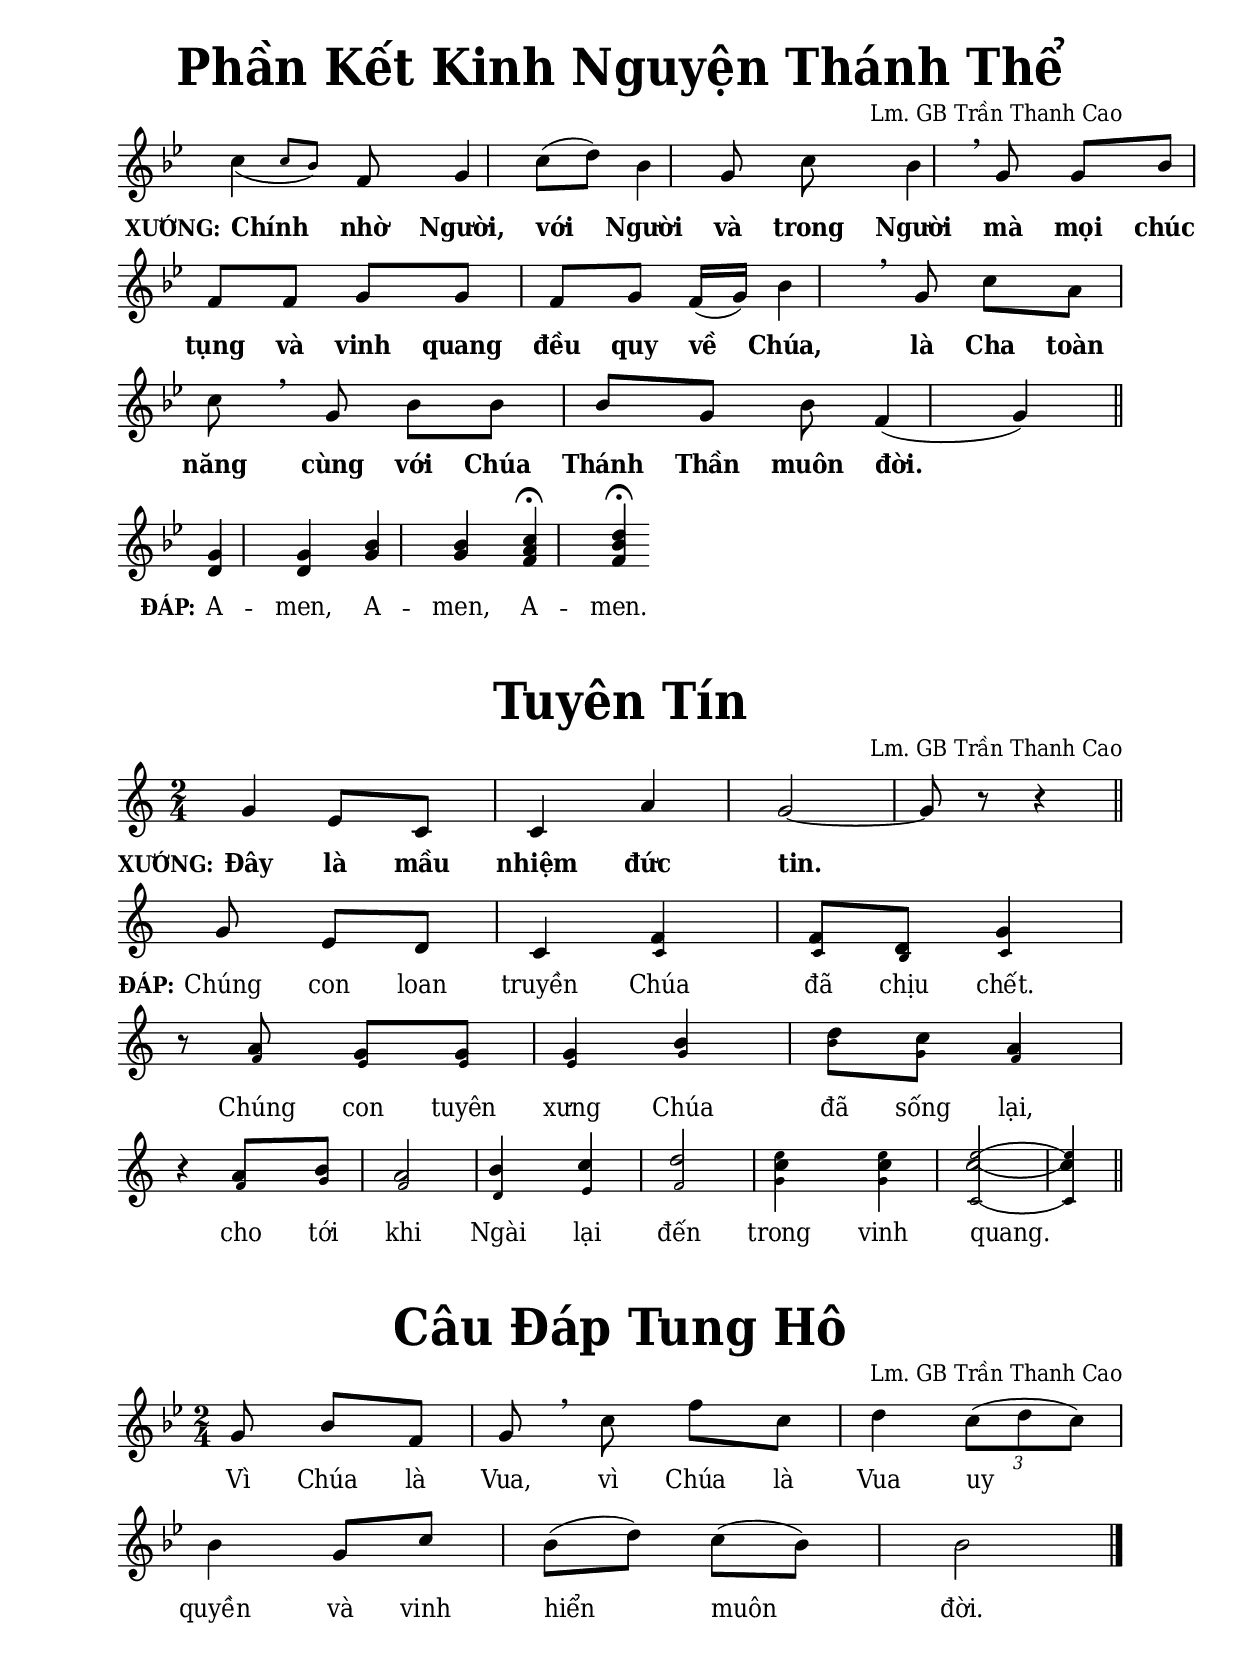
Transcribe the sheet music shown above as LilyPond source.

% Cài đặt chung
\version "2.22.1"
\include "english.ly"

\header {
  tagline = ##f
}

% Nhạc phiên khúc
nhacKinhNguyenThanhThe = \relative c'' {
  \afterGrace c4 _({c8 [bf])} f g4 c8 ([d]) bf4 g8 c bf4 \breathe
  g8 g bf f f g g f g f16 ([g]) bf4 \breathe
  g8 c a c \breathe
  g bf bf bf g bf f4 (g) \bar "||" \break
  
  <g d>4 <g d>
  <bf g> <bf g>
  <c a f> \fermata <d bf f> \fermata
}

% Lời phiên khúc
loiKinhNguyenThanhThe = \lyricmode {
  \override LyricText.font-series = #'bold
  \set stanza = \markup { "XƯỚNG:" }
  Chính nhờ Người, với Người và trong Người
  mà mọi chúc tụng và vinh quang đều quy về Chúa,
  là Cha toàn năng cùng với Chúa Thánh Thần muôn đời.

  \override LyricText.font-series = #'normal
  \set stanza = \markup { "ĐÁP:" }

  \set stanza = \markup { "ĐÁP:" }
  \override LyricHyphen.minimum-distance = #5
  A -- men, A -- men, A -- men.
}

% Nhạc Tuyen tin
notPhu = \tweak font-size #-3 \etc
nhacTuyenTin = \relative c'' {
  % Xướng
  g4 e8 c |
  c4 a' |
  g2 ~ |
  g8 r r4 \bar "||" \break
  
  % Đáp
  \partial 4. g8 e d |
  c4 <f \notPhu c> |
  <f \notPhu c>8 <d \notPhu b> <g \notPhu c,>4 |
  r8 <a \notPhu f> <g \notPhu e> <g \notPhu e> |
  <g \notPhu e>4 <b \notPhu g> |
  <d \notPhu b>8 <c \notPhu g> <a \notPhu f>4 |
  r <a \notPhu f>8 <b \notPhu g> |
  <a \notPhu f>2 |
  <b \notPhu d,>4 <c \notPhu e,> |
  <d \notPhu f,>2 |
  
  <c \notPhu e \notPhu g,>4
  <c \notPhu e \notPhu g,>
  <c \=1( \notPhu e \=2^( \notPhu c,\=3_(>2 |
  <c \=1) \notPhu e \=2) \notPhu c,\=3)>4
  \bar "||"
}

% Lời Tuyên tín
loiTuyenTin = \lyricmode {
  \override LyricText.font-series = #'bold
  \set stanza = \markup { "XƯỚNG:" }
  Đây là mầu nhiệm đức tin.

  \override LyricText.font-series = #'normal
  \set stanza = \markup { "ĐÁP:" }
  Chúng con loan truyền Chúa đã chịu chết.
  Chúng con tuyên xưng Chúa đã sống lại,
  cho tới khi Ngài lại đến trong vinh quang.
}

% Câu đáp tung hô
nhacCauDapTungHo = \relative c'' {
  \partial 4. g8 bf f |
  g \breathe c f c |
  d4 \tuplet 3/2 { c8 (d c) } |
  bf4 g8 c |
  bf (d) c (bf) |
  bf2 \bar "|."
}

% Lời phiên khúc
loiCauDapTungHo = \lyricmode {
  Vì Chúa là Vua, vì Chúa là Vua uy quyền và vinh hiển muôn đời.
}


% Dàn trang
\paper {
  #(set-paper-size "a4")
  top-margin = 15\mm
  bottom-margin = 10\mm
  left-margin = 20\mm
  right-margin = 20\mm
  indent = #0
  #(define fonts
    (make-pango-font-tree
      "Deja Vu Serif Condensed"
      "Deja Vu Serif Condensed"
      "Deja Vu Serif Condensed"
      (/ 20 20)))
  page-count = #1
  print-all-headers = ##t
  system-system-spacing = #'((basic-distance . 11.5)
                             (minimum-distance . 11.5)
                             (padding . 1))
  score-system-spacing = #'((basic-distance . 11.5)
                             (minimum-distance . 11.5)
                             (padding . 1))
}

\book {
  % Phần kêt Kinh Nguyện Thánh Thể
  \score {
    \new ChoirStaff <<
      \new Staff = phienKhuc
        <<
        \new Voice = beSop {
          \key bf \major \time 2/4 \nhacKinhNguyenThanhThe
        }
      >>
      \new Lyrics \with {
          \override VerticalAxisGroup.
            nonstaff-relatedstaff-spacing.padding = #1.2
          \override VerticalAxisGroup.
            nonstaff-unrelatedstaff-spacing.padding = #1
        }
        \lyricsto beSop \loiKinhNguyenThanhThe
    >>
    \header {
      title = \markup { \fontsize #3 "Phần Kết Kinh Nguyện Thánh Thể" }
      poet = " "
      composer = "Lm. GB Trần Thanh Cao"
      %arranger = " "
    }
    \layout {
      \override Staff.TimeSignature.transparent = ##t
      %\override Lyrics.LyricText.font-size = #+2
      \override Lyrics.LyricSpace.minimum-distance = #3
      \override Score.BarNumber.break-visibility = ##(#f #f #f)
      \override Score.SpacingSpanner.uniform-stretching = ##t
      \set Score.barAlways = ##t
      \set Score.defaultBarType = ""
      ragged-last = ##t
    } 
  }

  \markup { \vspace #1 }
  
  % Tuyen Tin
  \score {
    \new ChoirStaff <<
      \new Staff
        <<
        \new Voice = beSop {
          \key c \major \time 2/4 \nhacTuyenTin
        }
      >>
      \new Lyrics \with {
          \override VerticalAxisGroup.
            nonstaff-relatedstaff-spacing.padding = #1.2
          \override VerticalAxisGroup.
            nonstaff-unrelatedstaff-spacing.padding = #1
        }
        \lyricsto beSop \loiTuyenTin
    >>
    \header {
      title = \markup { \fontsize #3 "Tuyên Tín" }
      poet = " "
      composer = "Lm. GB Trần Thanh Cao"
      %arranger = " "
    }
    \layout {
      %\override Lyrics.LyricText.font-size = #+2
      \override Lyrics.LyricSpace.minimum-distance = #4.5
      \override Score.BarNumber.break-visibility = ##(#f #f #f)
      \override Score.SpacingSpanner.uniform-stretching = ##t
    } 
  }

  \markup { \vspace #1 }
  
  % Tuyen Tin
  \score {
    \new ChoirStaff <<
      \new Staff
        <<
        \new Voice = beSop {
          \key bf \major \time 2/4 \nhacCauDapTungHo
        }
      >>
      \new Lyrics \with {
          \override VerticalAxisGroup.
            nonstaff-relatedstaff-spacing.padding = #1.7
          \override VerticalAxisGroup.
            nonstaff-unrelatedstaff-spacing.padding = #1
        }
        \lyricsto beSop \loiCauDapTungHo
    >>
    \header {
      title = \markup { \fontsize #3 "Câu Đáp Tung Hô" }
      poet = " "
      composer = "Lm. GB Trần Thanh Cao"
      %arranger = " "
    }
    \layout {
      %\override Lyrics.LyricText.font-size = #+2
      \override Lyrics.LyricSpace.minimum-distance = #4.5
      \override Score.BarNumber.break-visibility = ##(#f #f #f)
      \override Score.SpacingSpanner.uniform-stretching = ##t
    } 
  }
}
